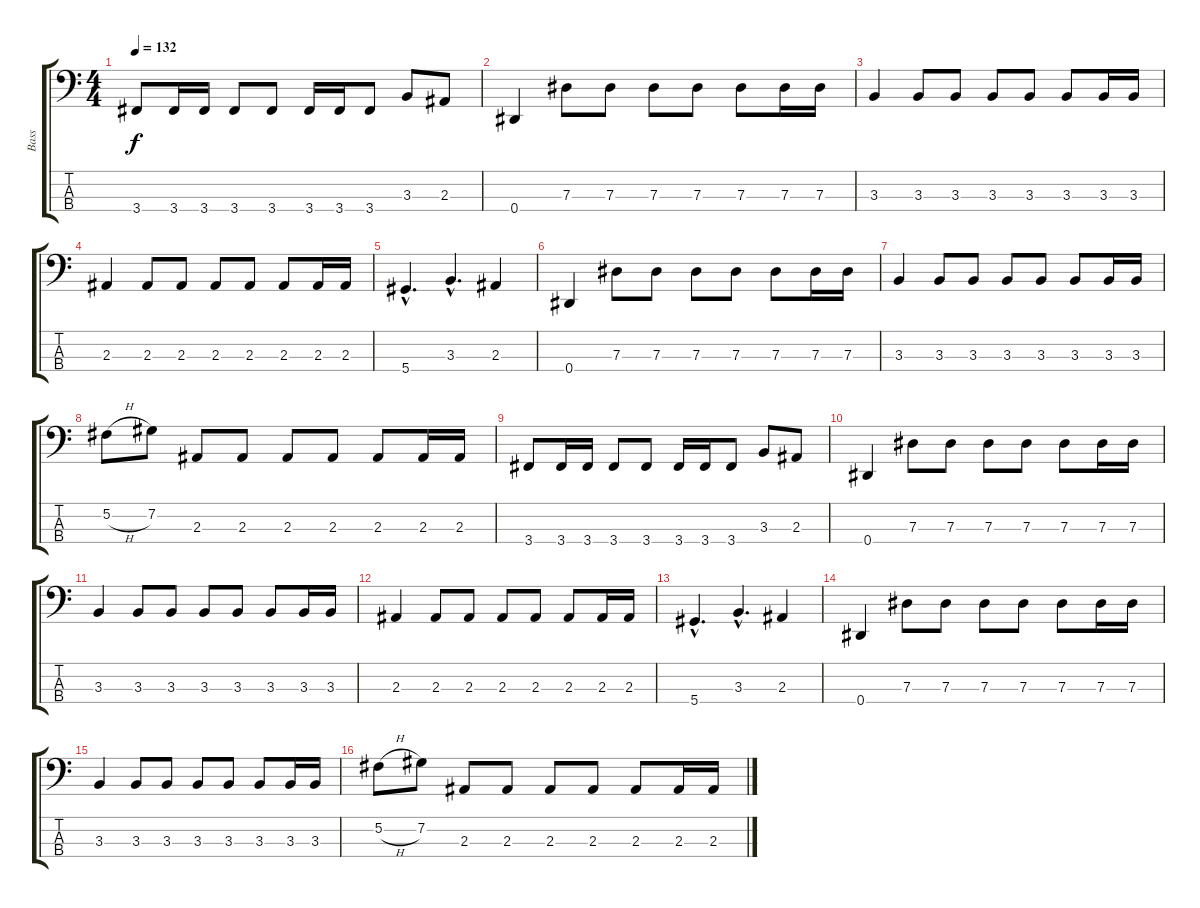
\track ("Bass" "Bass") {instrument electricbassfinger}
\staff {score tabs}
\tuning (Gb2 Db2 Ab1 Eb1) {hide}
\ts (4 4)
\tempo 132
\clef f4
\ks c
3.4.8{dy f} 3.4.16 3.4.16 3.4.8 3.4.8 3.4.16 3.4.16 3.4.8 3.3.8 2.3.8 |
0.4.4 7.3.8 7.3.8 7.3.8 7.3.8 7.3.8 7.3.16 7.3.16 |
3.3.4 3.3.8 3.3.8 3.3.8 3.3.8 3.3.8 3.3.16 3.3.16 |
2.3.4 2.3.8 2.3.8 2.3.8 2.3.8 2.3.8 2.3.16 2.3.16 |
5.4{hac}.4{d} 3.3{hac}.4{d} 2.3.4 |
0.4.4 7.3.8 7.3.8 7.3.8 7.3.8 7.3.8 7.3.16 7.3.16 |
3.3.4 3.3.8 3.3.8 3.3.8 3.3.8 3.3.8 3.3.16 3.3.16 |
5.2{h}.8 7.2.8 2.3.8 2.3.8 2.3.8 2.3.8 2.3.8 2.3.16 2.3.16 |
3.4.8 3.4.16 3.4.16 3.4.8 3.4.8 3.4.16 3.4.16 3.4.8 3.3.8 2.3.8 |
0.4.4 7.3.8 7.3.8 7.3.8 7.3.8 7.3.8 7.3.16 7.3.16 |
3.3.4 3.3.8 3.3.8 3.3.8 3.3.8 3.3.8 3.3.16 3.3.16 |
2.3.4 2.3.8 2.3.8 2.3.8 2.3.8 2.3.8 2.3.16 2.3.16 |
5.4{hac}.4{d} 3.3{hac}.4{d} 2.3.4 |
0.4.4 7.3.8 7.3.8 7.3.8 7.3.8 7.3.8 7.3.16 7.3.16 |
3.3.4 3.3.8 3.3.8 3.3.8 3.3.8 3.3.8 3.3.16 3.3.16 |
5.2{h}.8 7.2.8 2.3.8 2.3.8 2.3.8 2.3.8 2.3.8 2.3.16 2.3.16
